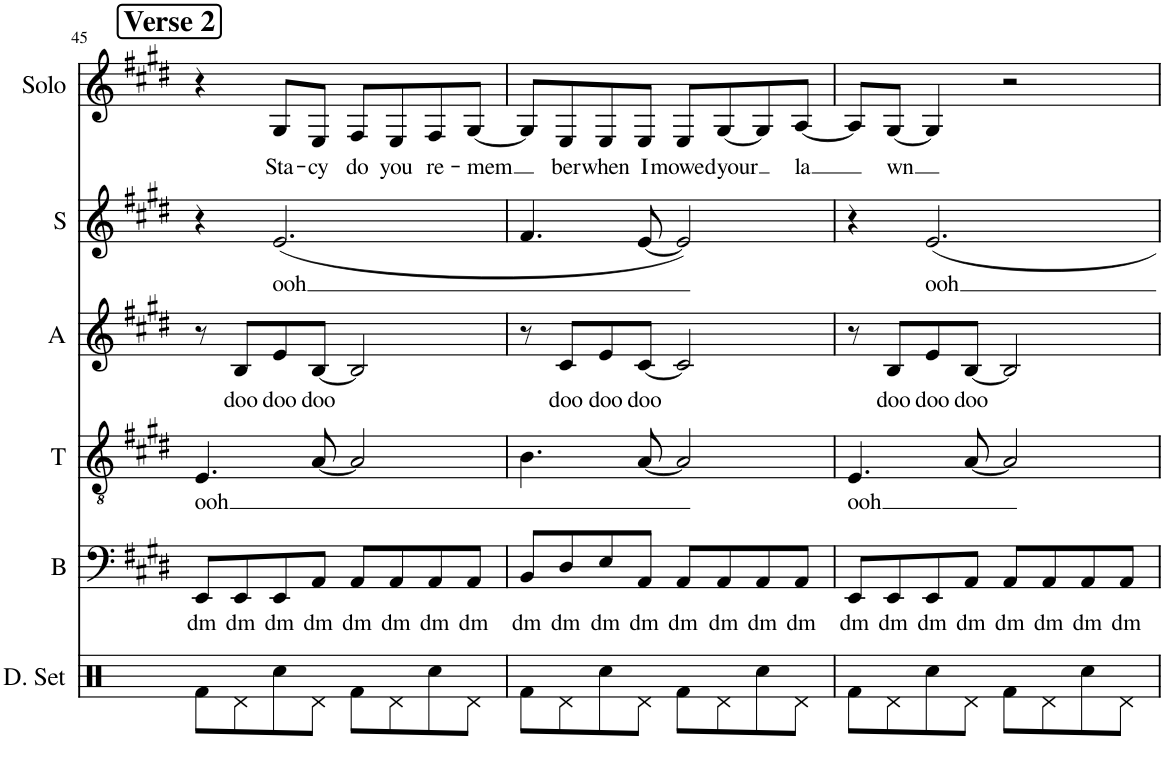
**kern	**kern	**text	**kern	**text	**kern	**text	**kern	**text	**kern	**text
*part6	*part5	*part5	*part4	*part4	*part3	*part3	*part2	*part2	*part1	*part1
*staff6	*staff5	*staff5	*staff4	*staff4	*staff3	*staff3	*staff2	*staff2	*staff1	*staff1
*I"Drumset	*I"Bass	*	*I"Tenor	*	*I"Alto	*	*I"Soprano	*	*I"Solo	*
*I'D. Set	*I'B	*	*I'T	*	*I'A	*	*I'S	*	*I'Solo	*
!!LO:PB:g=z
*clefX	*clefF4	*	*clefGv2	*	*clefG2	*	*clefG2	*	*clefG2	*
*k[]	*k[f#c#g#d#]	*	*k[f#c#g#d#]	*	*k[f#c#g#d#]	*	*k[f#c#g#d#]	*	*k[f#c#g#d#]	*
*M4/4	*M4/4	*	*M4/4	*	*M4/4	*	*M4/4	*	*M4/4	*
!!LO:REH:place=s1:a:B:cj:fs=14:t=Verse 2
=45	=45	=45	=45	=45	=45	=45	=45	=45	=45	=45
!	!	!LO:LY:b	!	!LO:LY:b	!	!	!	!	!	!
8Rf\L	8EE/L	dm	4.E/	ooh	8r	.	4r	.	4r	.
!	!	!LO:LY:b	!	!	!	!LO:LY:b	!	!	!	!
8Rd\	8EE/	dm	.	.	8B/L	doo	.	.	.	.
!	!	!LO:LY:b	!	!	!	!LO:LY:b	!	!LO:LY:b	!	!LO:LY:b
8Rcc\	8EE/	dm	.	.	8e/	doo	(2.e/	ooh	8G#/L	Sta-
!	!	!LO:LY:b	!	!	!	!LO:LY:b	!	!	!	!LO:LY:b
8Rd\J	8AA/J	dm	[8A/	.	[8B/J	doo	.	.	8E/J	-cy
!	!	!LO:LY:b	!	!	!	!	!	!	!	!LO:LY:b
8Rf\L	8AA/L	dm	2A/]	.	2B/]	.	.	.	8F#/L	do
!	!	!LO:LY:b	!	!	!	!	!	!	!	!LO:LY:b
8Rd\	8AA/	dm	.	.	.	.	.	.	8E/	you
!	!	!LO:LY:b	!	!	!	!	!	!	!	!LO:LY:b
8Rcc\	8AA/	dm	.	.	.	.	.	.	8F#/	re-
!	!	!LO:LY:b	!	!	!	!	!	!	!	!LO:LY:b
8Rd\J	8AA/J	dm	.	.	.	.	.	.	[8G#/J	-mem
=46	=46	=46	=46	=46	=46	=46	=46	=46	=46	=46
!	!	!LO:LY:b	!	!	!	!	!	!	!	!
8Rf\L	8BB/L	dm	4.B\	.	8r	.	4.f#/	.	8G#/L]	.
!	!	!LO:LY:b	!	!	!	!LO:LY:b	!	!	!	!LO:LY:b
8Rd\	8D#/	dm	.	.	8c#/L	doo	.	.	8E/	ber
!	!	!LO:LY:b	!	!	!	!LO:LY:b	!	!	!	!LO:LY:b
8Rcc\	8E/	dm	.	.	8e/	doo	.	.	8E/	when
!	!	!LO:LY:b	!	!	!	!LO:LY:b	!	!	!	!LO:LY:b
8Rd\J	8AA/J	dm	[8A/	.	[8c#/J	doo	[8e/	.	8E/J	I
!	!	!LO:LY:b	!	!	!	!	!	!	!	!LO:LY:b
8Rf\L	8AA/L	dm	2A/]	.	2c#/]	.	2e/])	.	8E/L	mowed
!	!	!LO:LY:b	!	!	!	!	!	!	!	!LO:LY:b
8Rd\	8AA/	dm	.	.	.	.	.	.	[8G#/	your
!	!	!LO:LY:b	!	!	!	!	!	!	!	!
8Rcc\	8AA/	dm	.	.	.	.	.	.	8G#/]	.
!	!	!LO:LY:b	!	!	!	!	!	!	!	!LO:LY:b
8Rd\J	8AA/J	dm	.	.	.	.	.	.	[8A/J	la
=47	=47	=47	=47	=47	=47	=47	=47	=47	=47	=47
!	!	!LO:LY:b	!	!LO:LY:b	!	!	!	!	!	!
8Rf\L	8EE/L	dm	4.E/	ooh	8r	.	4r	.	8A/L]	.
!	!	!LO:LY:b	!	!	!	!LO:LY:b	!	!	!	!LO:LY:b
8Rd\	8EE/	dm	.	.	8B/L	doo	.	.	[8G#/J	wn
!	!	!LO:LY:b	!	!	!	!LO:LY:b	!	!LO:LY:b	!	!
8Rcc\	8EE/	dm	.	.	8e/	doo	2.e/	ooh	4G#/]	.
!	!	!LO:LY:b	!	!	!	!LO:LY:b	!	!	!	!
8Rd\J	8AA/J	dm	[8A/	.	[8B/J	doo	.	.	.	.
!	!	!LO:LY:b	!	!	!	!	!	!	!	!
8Rf\L	8AA/L	dm	2A/]	.	2B/]	.	.	.	2r	.
!	!	!LO:LY:b	!	!	!	!	!	!	!	!
8Rd\	8AA/	dm	.	.	.	.	.	.	.	.
!	!	!LO:LY:b	!	!	!	!	!	!	!	!
8Rcc\	8AA/	dm	.	.	.	.	.	.	.	.
!	!	!LO:LY:b	!	!	!	!	!	!	!	!
8Rd\J	8AA/J	dm	.	.	.	.	.	.	.	.
=	=	=	=	=	=	=	=	=	=	=
*-	*-	*-	*-	*-	*-	*-	*-	*-	*-	*-
